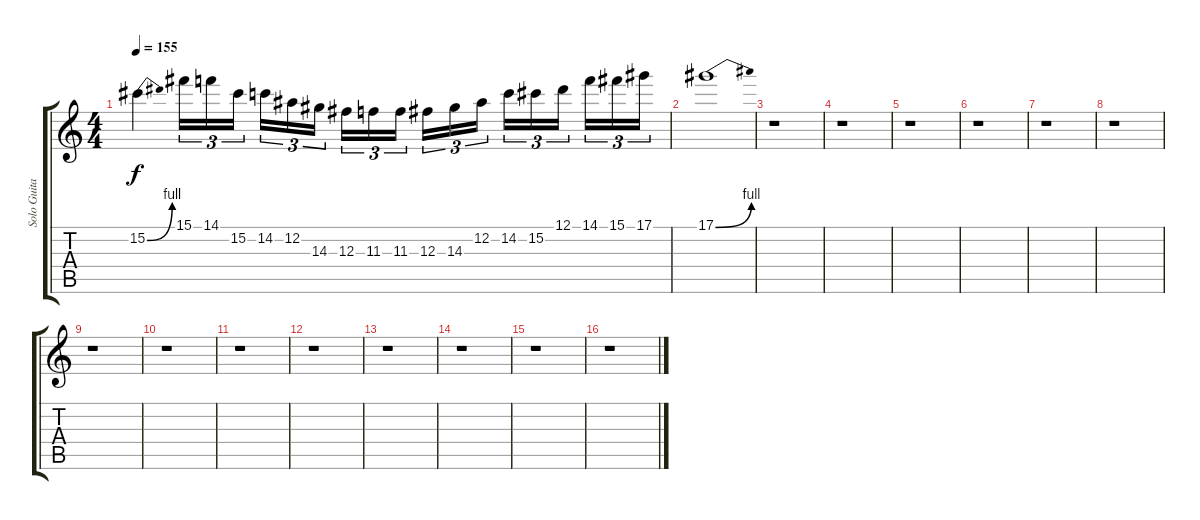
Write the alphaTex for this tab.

\track ("Solo Guitar" "Solo Guita") {instrument distortionguitar}
\staff {score tabs}
\tuning (Eb4 Bb3 Gb3 Db3 Ab2 Eb2) {hide}
\ts (4 4)
\tempo 155
\clef g2
\ks c
15.2{be (bend 0 0 60 4)}.4{dy f} 15.1.16{tu (3 2)} 14.1.16{tu (3 2)} 15.2.16{tu (3 2)} 14.2.16{tu (3 2)} 12.2.16{tu (3 2)} 14.3.16{tu (3 2)} 12.3.16{tu (3 2)} 11.3.16{tu (3 2)} 11.3.16{tu (3 2)} 12.3.16{tu (3 2)} 14.3.16{tu (3 2)} 12.2.16{tu (3 2)} 14.2.16{tu (3 2)} 15.2.16{tu (3 2)} 12.1.16{tu (3 2)} 14.1.16{tu (3 2)} 15.1.16{tu (3 2)} 17.1.16{tu (3 2)} |
17.1{be (bend 0 0 60 4)}.1 |
r.1 |
r.1 |
r.1 |
r.1 |
r.1 |
r.1 |
r.1 |
r.1 |
r.1 |
r.1 |
r.1 |
r.1 |
r.1 |
r.1
